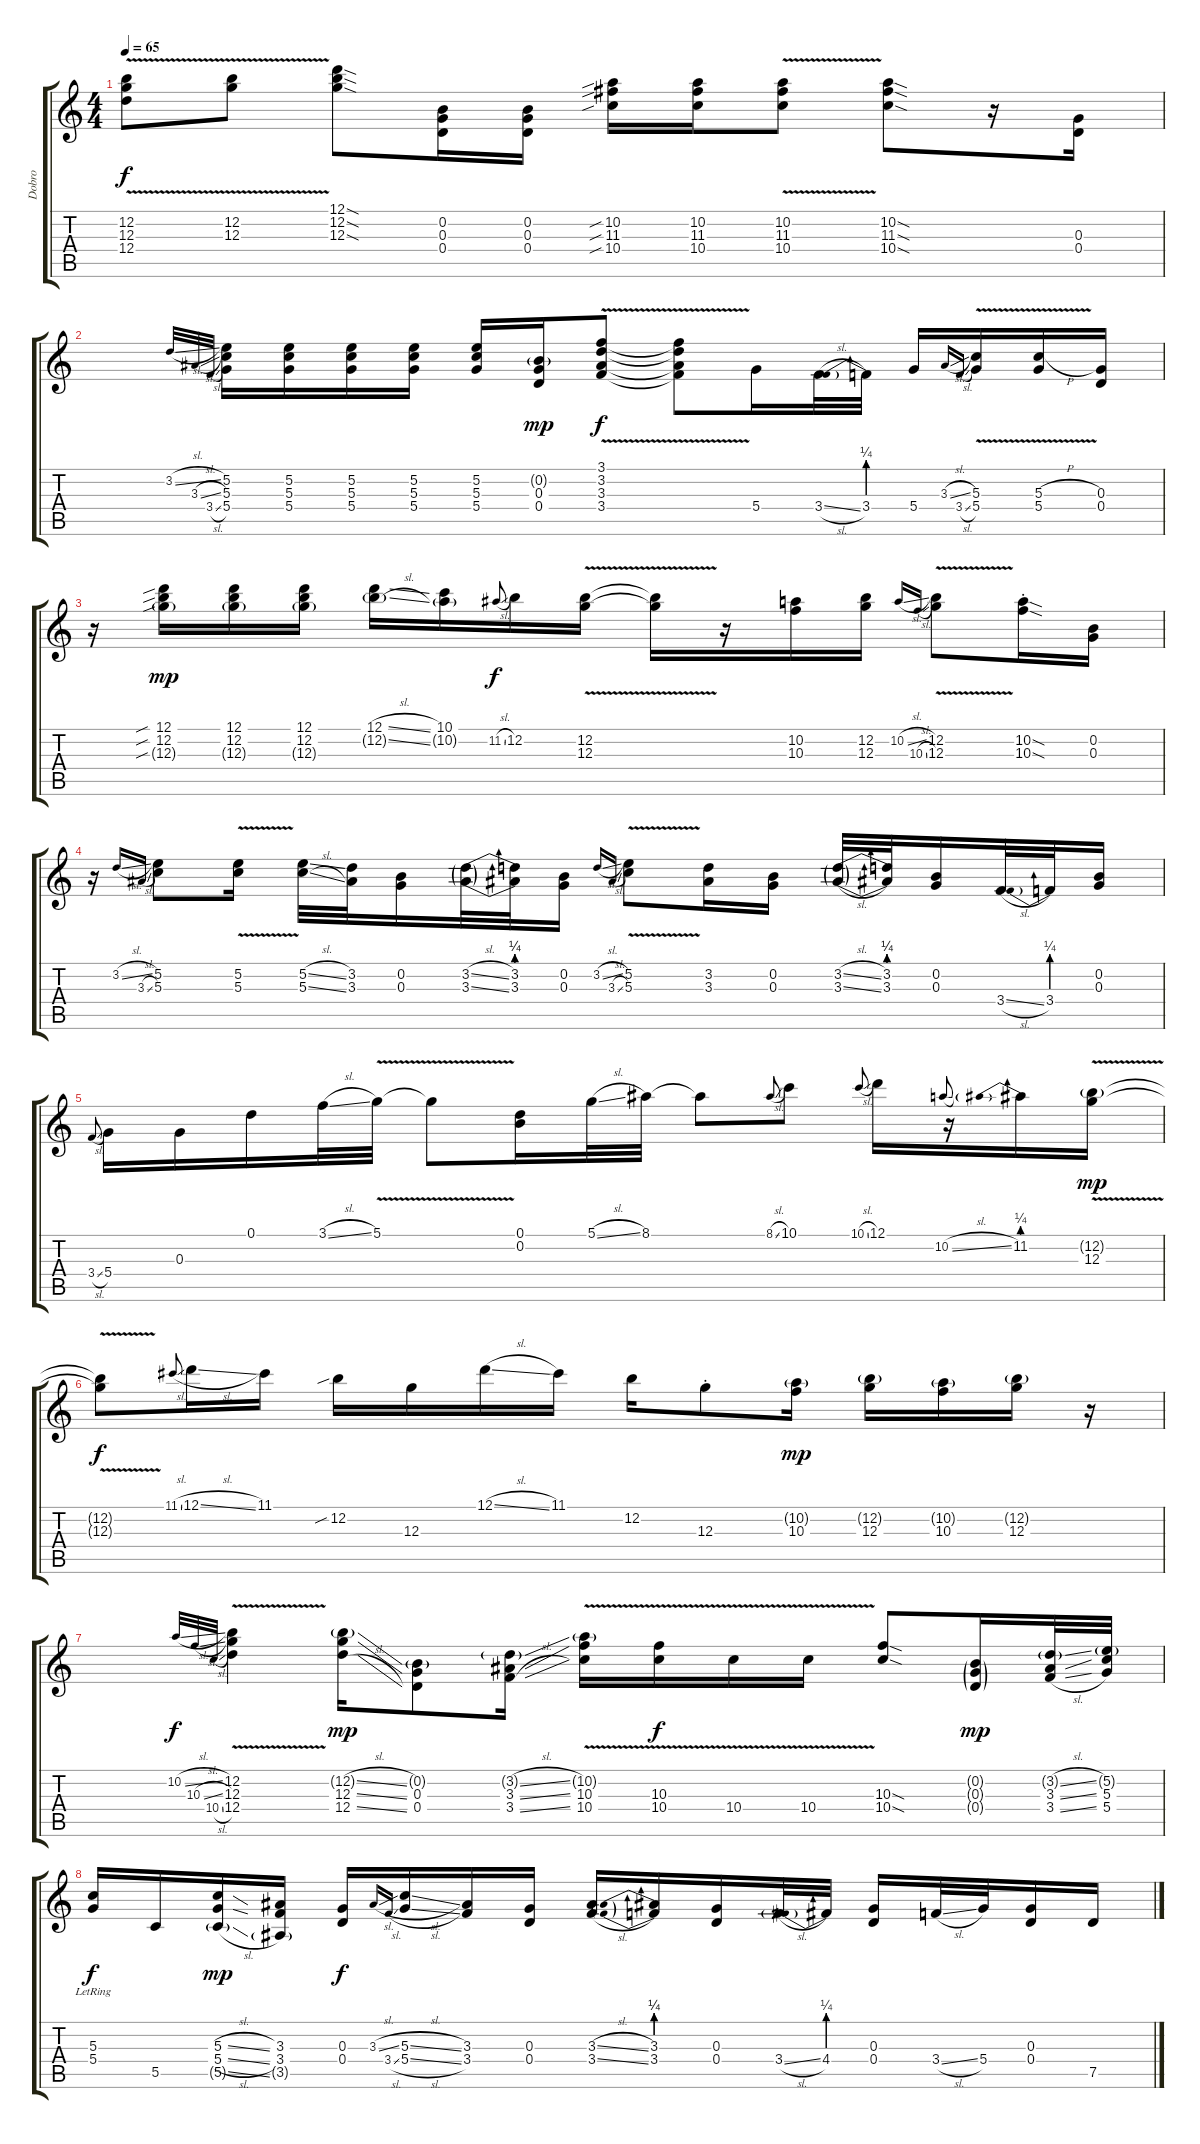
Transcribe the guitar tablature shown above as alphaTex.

\track ("Dobro" "Dobro") {instrument acousticguitarsteel}
\staff {score tabs}
\tuning (D4 B3 G3 D3 G2 D2) {hide}
\ts (4 4)
\tempo 65
\clef g2
\ks c
(12.2{v} 12.3{v} 12.4{v}).8{dy f} (12.2{v} 12.3{v}).8 (12.1{sod} 12.2{sod} 12.3{sod}).8 (0.2 0.3 0.4).16 (0.2 0.3 0.4).16 (10.2{sib} 11.3{sib} 10.4{sib}).16 (10.2 11.3 10.4).16 (10.2{v} 11.3{v} 10.4{v}).8 (10.2{sod} 11.3{sod} 10.4{sod}).8 r.16 (0.3 0.4).16 |
3.2{sl}.32{gr onbeat} 3.3{sl}.32{gr onbeat} 3.4{sl}.32{gr onbeat} (5.2 5.3 5.4).16 (5.2 5.3 5.4).16 (5.2 5.3 5.4).16 (5.2 5.3 5.4).16 (5.2 5.3 5.4).16 (0.2{g} 0.3 0.4).16{dy mp} (3.1{v} 3.2{v} 3.3{v} 3.4{v}).8{dy f} (3.1{t} 3.2{t} 3.3{t} 3.4{t}).8 5.4.16 3.4{sl}.32 3.4{be (prebend 0 1 60 1)}.32 5.4.16 3.3{sl}.16{gr onbeat} 3.4{sl}.16{gr onbeat} (5.3{v} 5.4{v}).16 (5.3{v h} 5.4{v}).16 (0.3 0.4).16 |
r.16 (12.1{sib} 12.2{sib} 12.3{sib g}).16{dy mp} (12.1 12.2 12.3{g}).16 (12.1 12.2 12.3{g}).16 (12.1{sl} 12.2{sl g}).16 (10.1 10.2{g}).16 11.2{sl}.8{gr onbeat dy f} 12.2.16 (12.2{v} 12.3{v}).16 (12.2{t} 12.3{t}).16 r.16 (10.2 10.3).16 (12.2 12.3).16 10.2{sl}.16{gr onbeat} 10.3{sl}.16{gr onbeat} (12.2{v} 12.3{v}).8 (10.2{sod st} 10.3{sod st}).16 (0.2 0.3).16 |
r.16 3.2{sl}.16{gr onbeat} 3.3{sl}.16{gr onbeat} (5.2 5.3).8 (5.2{v} 5.3{v}).16 (5.2{sl} 5.3{sl}).32 (3.2 3.3).32 (0.2 0.3).16 (3.2{sl} 3.3{sl}).32 (3.2{be (prebend 0 1 60 1)} 3.3{be (prebend 0 1 60 1)}).32 (0.2 0.3).16 3.2{sl}.16{gr onbeat} 3.3{sl}.16{gr onbeat} (5.2{v} 5.3{v}).8 (3.2 3.3).16 (0.2 0.3).16 (3.2{sl} 3.3{sl}).32 (3.2{be (prebend 0 1 60 1)} 3.3{be (prebend 0 1 60 1)}).32 (0.2 0.3).16 3.4{sl}.32 3.4{be (prebend 0 1 60 1)}.32 (0.2 0.3).16 |
3.4{sl}.8{gr onbeat} 5.4.16 0.3.16 0.1.16 3.1{sl}.32 5.1{v}.32 5.1{t}.8 (0.1 0.2).16 5.1{sl}.32 8.1.32 8.1{t}.8 8.1{sl}.8{gr onbeat} 10.1.8 10.1{sl}.8{gr onbeat} 12.1.16 r.16 10.2{sl}.8{gr onbeat} 11.2{be (prebend 0 1 60 1)}.16 (12.2{v g} 12.3{v}).16{dy mp} |
(12.2{t} 12.3{t}).8{dy f} 11.1{sl}.8{gr onbeat} 12.1{sl}.16 11.1.16 12.2{sib}.16 12.3.16 12.1{sl}.16 11.1.16 12.2.16 12.3{st}.8 (10.2{g} 10.3).16{dy mp} (12.2{g} 12.3).16 (10.2{g} 10.3).16 (12.2{g} 12.3).16 r.16 |
10.2{sl}.32{gr onbeat dy f} 10.3{sl}.32{gr onbeat} 10.4{sl}.32{gr onbeat} (12.2{v} 12.3{v} 12.4{v}).4 (12.2{sl g} 12.3{sl} 12.4{sl}).16{dy mp} (0.2{g} 0.3 0.4).8 (3.2{sl g} 3.3{sl} 3.4{sl}).16 (10.2{v g} 10.3{v} 10.4{v}).16 (10.3{v} 10.4{v}).16{dy f} 10.4{v}.16 10.4{v}.16 (10.3{sod} 10.4{sod}).8 (0.2{g} 0.3{g} 0.4{g}).16{dy mp} (3.2{sl g} 3.3{sl} 3.4{sl}).32 (5.2{g} 5.3 5.4).32 |
(5.3{lr} 5.4{lr}).16{dy f} 5.5.16 (5.3{sl} 5.4{sl} 5.5{sl g}).16{dy mp} (3.3 3.4 3.5{g}).16 (0.3 0.4).16{dy f} 3.3{sl}.16{gr onbeat} 3.4{sl}.16{gr onbeat} (5.3{sl} 5.4{sl}).16 (3.3 3.4).16 (0.3 0.4).16 (3.3{sl} 3.4{sl}).16 (3.3{be (prebend 0 1 60 1)} 3.4{be (prebend 0 1 60 1)}).16 (0.3 0.4).16 3.4{sl}.32 4.4{be (prebend 0 1 60 1)}.32 (0.3 0.4).16 3.4{sl}.32 5.4.32 (0.3 0.4).16 7.5.16
